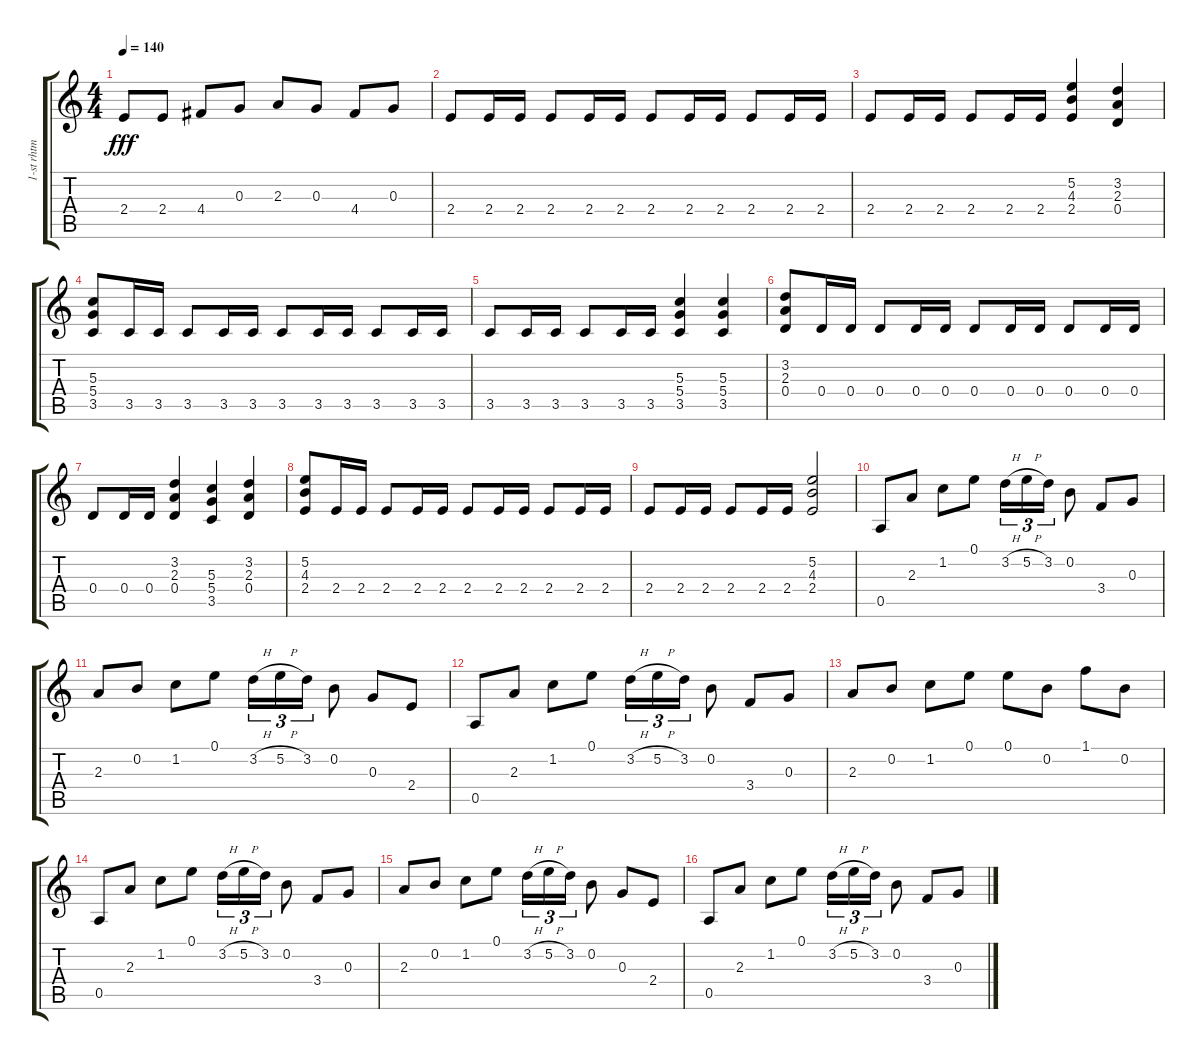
\track ("1-st rhtm gtr" "1-st rhtm ") {instrument distortionguitar}
\staff {score tabs}
\tuning (E4 B3 G3 D3 A2 E2) {hide}
\ts (4 4)
\tempo 140
\clef g2
\ks c
2.4.8{dy fff} 2.4.8 4.4.8 0.3.8 2.3.8 0.3.8 4.4.8 0.3.8 |
2.4.8 2.4.16 2.4.16 2.4.8 2.4.16 2.4.16 2.4.8 2.4.16 2.4.16 2.4.8 2.4.16 2.4.16 |
2.4.8 2.4.16 2.4.16 2.4.8 2.4.16 2.4.16 (5.2 4.3 2.4).4 (3.2 2.3 0.4).4 |
(5.3 5.4 3.5).8 3.5.16 3.5.16 3.5.8 3.5.16 3.5.16 3.5.8 3.5.16 3.5.16 3.5.8 3.5.16 3.5.16 |
3.5.8 3.5.16 3.5.16 3.5.8 3.5.16 3.5.16 (5.3 5.4 3.5).4 (5.3 5.4 3.5).4 |
(3.2 2.3 0.4).8 0.4.16 0.4.16 0.4.8 0.4.16 0.4.16 0.4.8 0.4.16 0.4.16 0.4.8 0.4.16 0.4.16 |
0.4.8 0.4.16 0.4.16 (3.2 2.3 0.4).4 (5.3 5.4 3.5).4 (3.2 2.3 0.4).4 |
(5.2 4.3 2.4).8 2.4.16 2.4.16 2.4.8 2.4.16 2.4.16 2.4.8 2.4.16 2.4.16 2.4.8 2.4.16 2.4.16 |
2.4.8 2.4.16 2.4.16 2.4.8 2.4.16 2.4.16 (5.2 4.3 2.4).2 |
0.5.8 2.3.8 1.2.8 0.1.8 3.2{h}.16{tu (3 2)} 5.2{h}.16{tu (3 2)} 3.2.16{tu (3 2)} 0.2.8 3.4.8 0.3.8 |
2.3.8 0.2.8 1.2.8 0.1.8 3.2{h}.16{tu (3 2)} 5.2{h}.16{tu (3 2)} 3.2.16{tu (3 2)} 0.2.8 0.3.8 2.4.8 |
0.5.8 2.3.8 1.2.8 0.1.8 3.2{h}.16{tu (3 2)} 5.2{h}.16{tu (3 2)} 3.2.16{tu (3 2)} 0.2.8 3.4.8 0.3.8 |
2.3.8 0.2.8 1.2.8 0.1.8 0.1.8 0.2.8 1.1.8 0.2.8 |
0.5.8 2.3.8 1.2.8 0.1.8 3.2{h}.16{tu (3 2)} 5.2{h}.16{tu (3 2)} 3.2.16{tu (3 2)} 0.2.8 3.4.8 0.3.8 |
2.3.8 0.2.8 1.2.8 0.1.8 3.2{h}.16{tu (3 2)} 5.2{h}.16{tu (3 2)} 3.2.16{tu (3 2)} 0.2.8 0.3.8 2.4.8 |
0.5.8 2.3.8 1.2.8 0.1.8 3.2{h}.16{tu (3 2)} 5.2{h}.16{tu (3 2)} 3.2.16{tu (3 2)} 0.2.8 3.4.8 0.3.8
